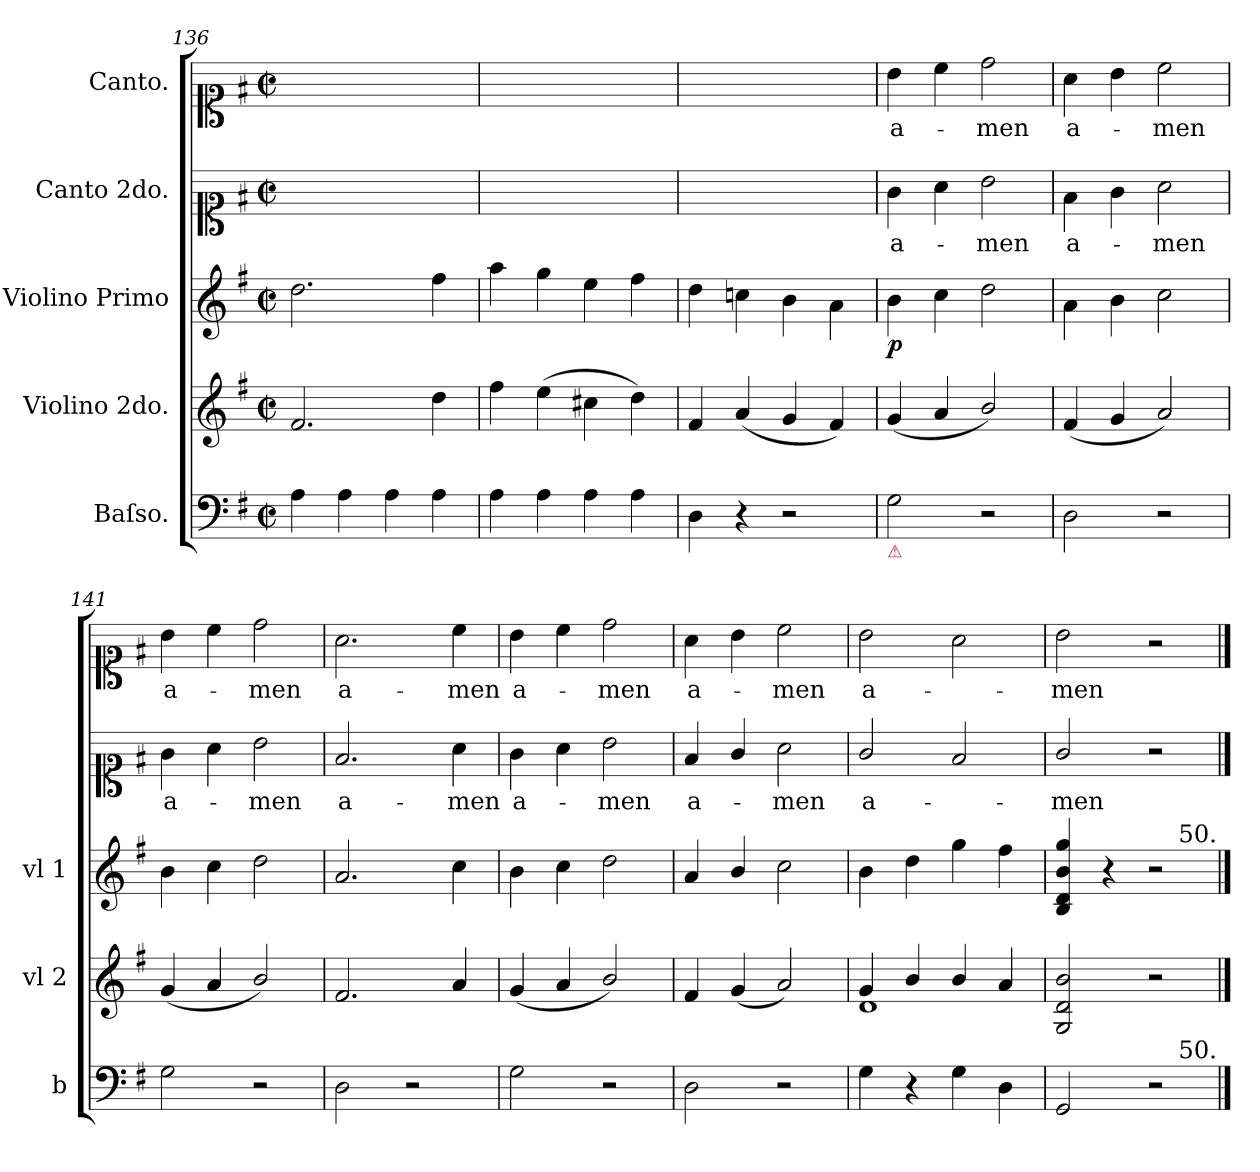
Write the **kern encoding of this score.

**kern	**kern	**kern	**dynam	**kern	**text	**kern	**text
*part5	*part4	*part3	*part3	*part2	*part2	*part1	*part1
*staff5	*staff4	*staff3	*staff3	*staff2	*staff2	*staff1	*staff1
*I"Baſso.	*I"Violino 2do.	*I"Violino Primo	*	*I"Canto 2do.	*	*I"Canto.	*
*I'b	*I'vl 2	*I'vl 1	*	*	*	*	*
*clefF4	*clefG2	*clefG2	*	*clefC1	*	*clefC1	*
*k[f#]	*k[f#]	*k[f#]	*	*k[f#]	*	*k[f#]	*
*M2/2	*M2/2	*M2/2	*	*M2/2	*	*M2/2	*
*met(c|)	*met(c|)	*met(c|)	*	*met(c|)	*	*met(c|)	*
=136	=136	=136	=136	=136	=136	=136	=136
4A\	2.f#/	2.dd\	.	1ryy	.	1ryy	.
4A\	.	.	.	.	.	.	.
4A\	.	.	.	.	.	.	.
4A\	4dd\	4ff#\	.	.	.	.	.
=137	=137	=137	=137	=137	=137	=137	=137
4A\	4ff#\	4aa\	.	1ryy	.	1ryy	.
4A\	(>4ee\	4gg\	.	.	.	.	.
4A\	4cc#X\	4ee\	.	.	.	.	.
4A\	4dd\)	4ff#\	.	.	.	.	.
=138	=138	=138	=138	=138	=138	=138	=138
4D\	4f#/	4dd\	.	1ryy	.	1ryy	.
4r	(<4a/	4ccn\	.	.	.	.	.
2r	4g/	4b\	.	.	.	.	.
.	4f#/)	4a\	.	.	.	.	.
=139	=139	=139	=139	=139	=139	=139	=139
!LO:TX:b:color=crimson:t=⚠	!	!	!	!	!	!	!
!	!	!	!LO:DY:b	!	!	!	!
2G\	(<4g/	4b\	p.	4g\	a-	4b\	a-
.	4a/	4cc\	.	4a\	.	4cc\	.
2r	2b/)	2dd\	.	2b\	-men	2dd\	-men
=140	=140	=140	=140	=140	=140	=140	=140
!	!	!	!	!	!LO:LY:i	!	!LO:LY:i
2D\	(<4f#/	4a\	.	4f#\	a-	4a\	a-
.	4g/	4b\	.	4g\	.	4b\	.
!	!	!	!	!	!LO:LY:i	!	!LO:LY:i
2r	2a/)	2cc\	.	2a\	-men	2cc\	-men
=141	=141	=141	=141	=141	=141	=141	=141
2G\	(<4g/	4b\	.	4g\	a-	4b\	a-
.	4a/	4cc\	.	4a\	.	4cc\	.
2r	2b/)	2dd\	.	2b\	-men	2dd\	-men
=142	=142	=142	=142	=142	=142	=142	=142
!	!	!	!	!	!LO:LY:i	!	!
2D\	2.f#/	2.a/	.	2.f#/	a-	2.a\	a-
2r	.	.	.	.	.	.	.
!	!	!	!	!	!LO:LY:i	!	!
.	4a/	4cc\	.	4a\	-men	4cc\	-men
=143	=143	=143	=143	=143	=143	=143	=143
2G\	(<4g/	4b\	.	4g\	a-	4b\	a-
.	4a/	4cc\	.	4a\	.	4cc\	.
2r	2b/)	2dd\	.	2b\	-men	2dd\	-men
=144	=144	=144	=144	=144	=144	=144	=144
!	!	!	!	!	!LO:LY:i	!	!
2D\	4f#/	4a/	.	4f#/	a-	4a\	a-
.	(<4g/	4b/	.	4g/	.	4b\	.
!	!	!	!	!	!LO:LY:i	!	!
2r	2a/)	2cc\	.	2a\	-men	2cc\	-men
=145	=145	=145	=145	=145	=145	=145	=145
*	*^	*	*	*	*	*	*
4G\	4g/	1d	4b\	.	2g/	a-	2b\	a-
4r	4b/	.	4dd\	.	.	.	.	.
4G\	4b/	.	4gg\	.	2f#/	.	2a\	.
4D\	4a/	.	4ff#\	.	.	.	.	.
*	*v	*v	*	*	*	*	*	*
=146	=146	=146	=146	=146	=146	=146	=146
2GG/	2G/ 2d/ 2b/	4B/ 4d/ 4b/ 4gg/	.	2g/	-men	2b\	-men
.	.	4r	.	.	.	.	.
2r	2r	2r	.	2r	.	2r	.
!	!	!LO:TX:a:t=50.	!	!	!	!	!
!LO:TX:a:t=50.	!	!	!	!	!	!	!
==	==	==	==	==	==	==	==
*-	*-	*-	*-	*-	*-	*-	*-
